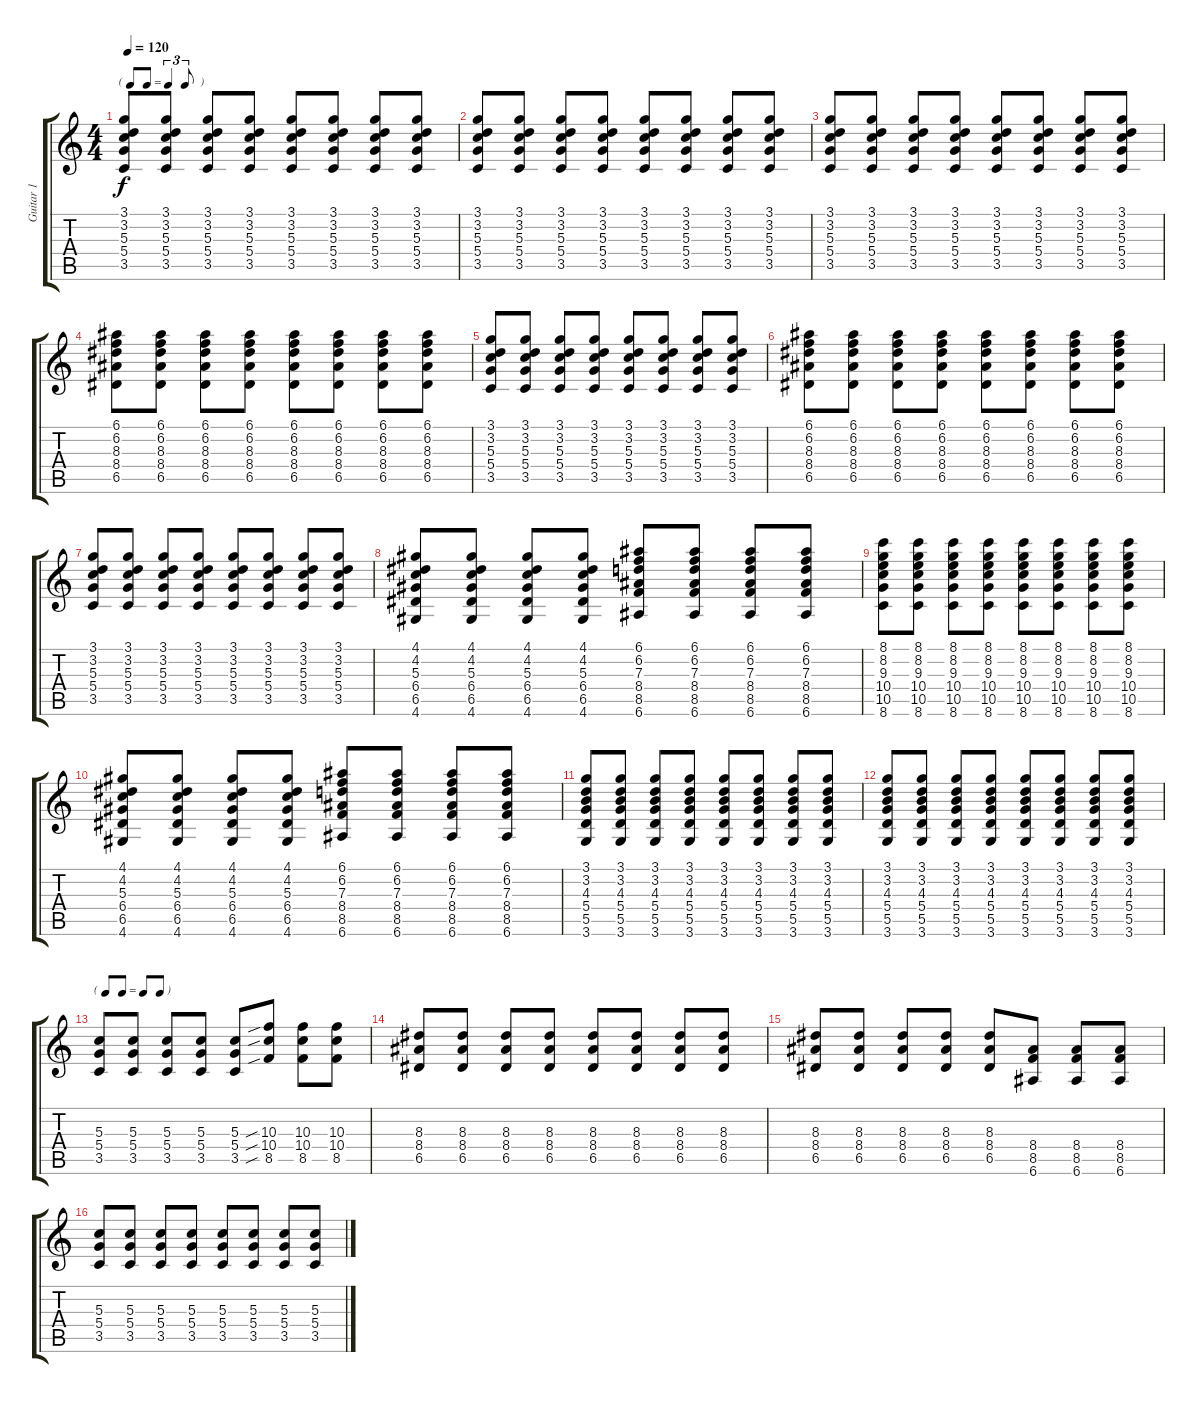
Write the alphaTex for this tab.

\track ("Guitar 1" "Guitar 1") {instrument acousticguitarsteel}
\staff {score tabs}
\tuning (E4 B3 G3 D3 A2 E2) {hide}
\ts (4 4)
\tf triplet8th
\tempo 120
\clef g2
\ks c
(3.1 3.2 5.3 5.4 3.5).8{dy f} (3.1 3.2 5.3 5.4 3.5).8 (3.1 3.2 5.3 5.4 3.5).8 (3.1 3.2 5.3 5.4 3.5).8 (3.1 3.2 5.3 5.4 3.5).8 (3.1 3.2 5.3 5.4 3.5).8 (3.1 3.2 5.3 5.4 3.5).8 (3.1 3.2 5.3 5.4 3.5).8 |
(3.1 3.2 5.3 5.4 3.5).8 (3.1 3.2 5.3 5.4 3.5).8 (3.1 3.2 5.3 5.4 3.5).8 (3.1 3.2 5.3 5.4 3.5).8 (3.1 3.2 5.3 5.4 3.5).8 (3.1 3.2 5.3 5.4 3.5).8 (3.1 3.2 5.3 5.4 3.5).8 (3.1 3.2 5.3 5.4 3.5).8 |
(3.1 3.2 5.3 5.4 3.5).8 (3.1 3.2 5.3 5.4 3.5).8 (3.1 3.2 5.3 5.4 3.5).8 (3.1 3.2 5.3 5.4 3.5).8 (3.1 3.2 5.3 5.4 3.5).8 (3.1 3.2 5.3 5.4 3.5).8 (3.1 3.2 5.3 5.4 3.5).8 (3.1 3.2 5.3 5.4 3.5).8 |
(6.1 6.2 8.3 8.4 6.5).8 (6.1 6.2 8.3 8.4 6.5).8 (6.1 6.2 8.3 8.4 6.5).8 (6.1 6.2 8.3 8.4 6.5).8 (6.1 6.2 8.3 8.4 6.5).8 (6.1 6.2 8.3 8.4 6.5).8 (6.1 6.2 8.3 8.4 6.5).8 (6.1 6.2 8.3 8.4 6.5).8 |
(3.1 3.2 5.3 5.4 3.5).8 (3.1 3.2 5.3 5.4 3.5).8 (3.1 3.2 5.3 5.4 3.5).8 (3.1 3.2 5.3 5.4 3.5).8 (3.1 3.2 5.3 5.4 3.5).8 (3.1 3.2 5.3 5.4 3.5).8 (3.1 3.2 5.3 5.4 3.5).8 (3.1 3.2 5.3 5.4 3.5).8 |
(6.1 6.2 8.3 8.4 6.5).8 (6.1 6.2 8.3 8.4 6.5).8 (6.1 6.2 8.3 8.4 6.5).8 (6.1 6.2 8.3 8.4 6.5).8 (6.1 6.2 8.3 8.4 6.5).8 (6.1 6.2 8.3 8.4 6.5).8 (6.1 6.2 8.3 8.4 6.5).8 (6.1 6.2 8.3 8.4 6.5).8 |
(3.1 3.2 5.3 5.4 3.5).8 (3.1 3.2 5.3 5.4 3.5).8 (3.1 3.2 5.3 5.4 3.5).8 (3.1 3.2 5.3 5.4 3.5).8 (3.1 3.2 5.3 5.4 3.5).8 (3.1 3.2 5.3 5.4 3.5).8 (3.1 3.2 5.3 5.4 3.5).8 (3.1 3.2 5.3 5.4 3.5).8 |
(4.1 4.2 5.3 6.4 6.5 4.6).8 (4.1 4.2 5.3 6.4 6.5 4.6).8 (4.1 4.2 5.3 6.4 6.5 4.6).8 (4.1 4.2 5.3 6.4 6.5 4.6).8 (6.1 6.2 7.3 8.4 8.5 6.6).8 (6.1 6.2 7.3 8.4 8.5 6.6).8 (6.1 6.2 7.3 8.4 8.5 6.6).8 (6.1 6.2 7.3 8.4 8.5 6.6).8 |
(8.1 8.2 9.3 10.4 10.5 8.6).8 (8.1 8.2 9.3 10.4 10.5 8.6).8 (8.1 8.2 9.3 10.4 10.5 8.6).8 (8.1 8.2 9.3 10.4 10.5 8.6).8 (8.1 8.2 9.3 10.4 10.5 8.6).8 (8.1 8.2 9.3 10.4 10.5 8.6).8 (8.1 8.2 9.3 10.4 10.5 8.6).8 (8.1 8.2 9.3 10.4 10.5 8.6).8 |
(4.1 4.2 5.3 6.4 6.5 4.6).8 (4.1 4.2 5.3 6.4 6.5 4.6).8 (4.1 4.2 5.3 6.4 6.5 4.6).8 (4.1 4.2 5.3 6.4 6.5 4.6).8 (6.1 6.2 7.3 8.4 8.5 6.6).8 (6.1 6.2 7.3 8.4 8.5 6.6).8 (6.1 6.2 7.3 8.4 8.5 6.6).8 (6.1 6.2 7.3 8.4 8.5 6.6).8 |
(3.1 3.2 4.3 5.4 5.5 3.6).8 (3.1 3.2 4.3 5.4 5.5 3.6).8 (3.1 3.2 4.3 5.4 5.5 3.6).8 (3.1 3.2 4.3 5.4 5.5 3.6).8 (3.1 3.2 4.3 5.4 5.5 3.6).8 (3.1 3.2 4.3 5.4 5.5 3.6).8 (3.1 3.2 4.3 5.4 5.5 3.6).8 (3.1 3.2 4.3 5.4 5.5 3.6).8 |
(3.1 3.2 4.3 5.4 5.5 3.6).8 (3.1 3.2 4.3 5.4 5.5 3.6).8 (3.1 3.2 4.3 5.4 5.5 3.6).8 (3.1 3.2 4.3 5.4 5.5 3.6).8 (3.1 3.2 4.3 5.4 5.5 3.6).8 (3.1 3.2 4.3 5.4 5.5 3.6).8 (3.1 3.2 4.3 5.4 5.5 3.6).8 (3.1 3.2 4.3 5.4 5.5 3.6).8 |
\tf none
(5.3 5.4 3.5).8{instrument distortionguitar} (5.3 5.4 3.5).8 (5.3 5.4 3.5).8 (5.3 5.4 3.5).8 (5.3 5.4 3.5).8 (10.3{sib} 10.4{sib} 8.5{sib}).8 (10.3 10.4 8.5).8 (10.3 10.4 8.5).8 |
(8.3 8.4 6.5).8 (8.3 8.4 6.5).8 (8.3 8.4 6.5).8 (8.3 8.4 6.5).8 (8.3 8.4 6.5).8 (8.3 8.4 6.5).8 (8.3 8.4 6.5).8 (8.3 8.4 6.5).8 |
(8.3 8.4 6.5).8 (8.3 8.4 6.5).8 (8.3 8.4 6.5).8 (8.3 8.4 6.5).8 (8.3 8.4 6.5).8 (8.4 8.5 6.6).8 (8.4 8.5 6.6).8 (8.4 8.5 6.6).8 |
(5.3 5.4 3.5).8 (5.3 5.4 3.5).8 (5.3 5.4 3.5).8 (5.3 5.4 3.5).8 (5.3 5.4 3.5).8 (5.3 5.4 3.5).8 (5.3 5.4 3.5).8 (5.3 5.4 3.5).8
